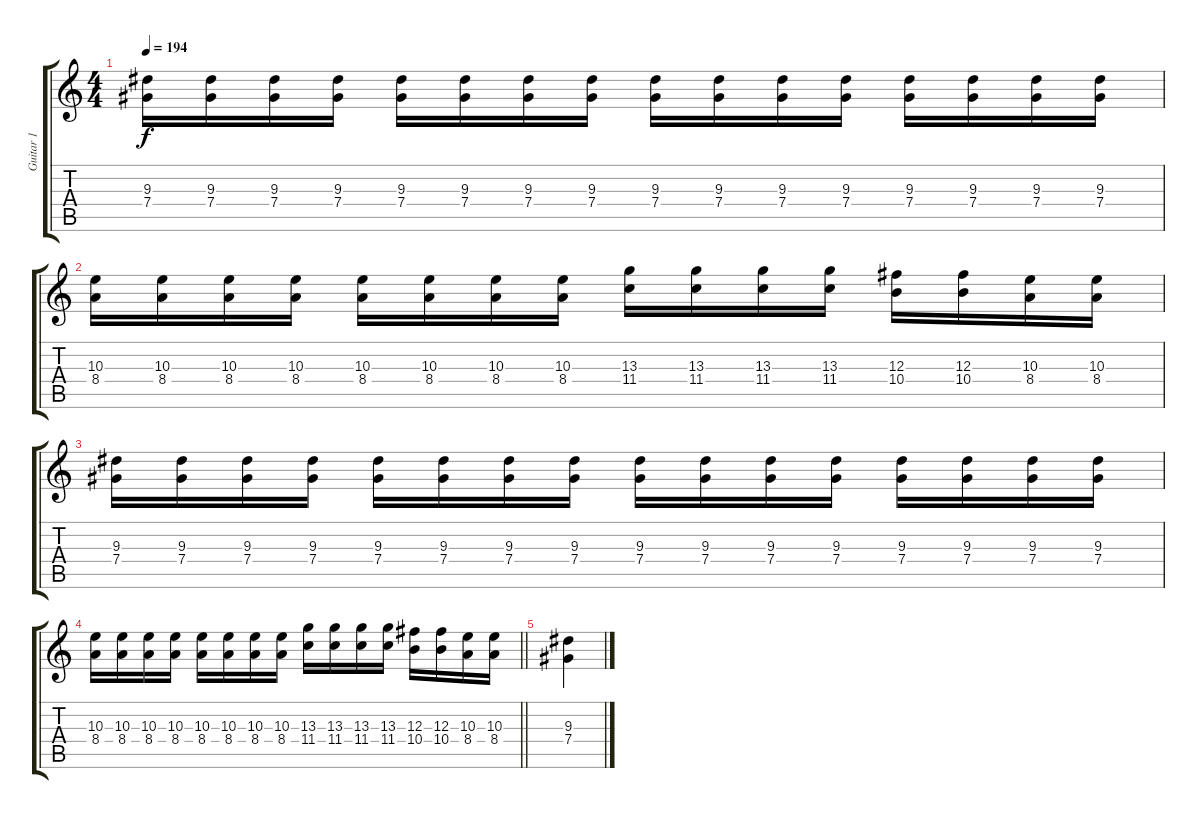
\track ("Guitar 1" "Guitar 1") {instrument distortionguitar}
\staff {score tabs}
\tuning (Eb4 Bb3 Gb3 Db3 Ab2 Eb2) {hide}
\ts (4 4)
\tempo 194
\clef g2
\ks c
(9.3 7.4).16{dy f} (9.3 7.4).16 (9.3 7.4).16 (9.3 7.4).16 (9.3 7.4).16 (9.3 7.4).16 (9.3 7.4).16 (9.3 7.4).16 (9.3 7.4).16 (9.3 7.4).16 (9.3 7.4).16 (9.3 7.4).16 (9.3 7.4).16 (9.3 7.4).16 (9.3 7.4).16 (9.3 7.4).16 |
(10.3 8.4).16 (10.3 8.4).16 (10.3 8.4).16 (10.3 8.4).16 (10.3 8.4).16 (10.3 8.4).16 (10.3 8.4).16 (10.3 8.4).16 (13.3 11.4).16 (13.3 11.4).16 (13.3 11.4).16 (13.3 11.4).16 (12.3 10.4).16 (12.3 10.4).16 (10.3 8.4).16 (10.3 8.4).16 |
(9.3 7.4).16 (9.3 7.4).16 (9.3 7.4).16 (9.3 7.4).16 (9.3 7.4).16 (9.3 7.4).16 (9.3 7.4).16 (9.3 7.4).16 (9.3 7.4).16 (9.3 7.4).16 (9.3 7.4).16 (9.3 7.4).16 (9.3 7.4).16 (9.3 7.4).16 (9.3 7.4).16 (9.3 7.4).16 |
\barLineRight lightlight
(10.3 8.4).16 (10.3 8.4).16 (10.3 8.4).16 (10.3 8.4).16 (10.3 8.4).16 (10.3 8.4).16 (10.3 8.4).16 (10.3 8.4).16 (13.3 11.4).16 (13.3 11.4).16 (13.3 11.4).16 (13.3 11.4).16 (12.3 10.4).16 (12.3 10.4).16 (10.3 8.4).16 (10.3 8.4).16 |
(9.3 7.4).4
